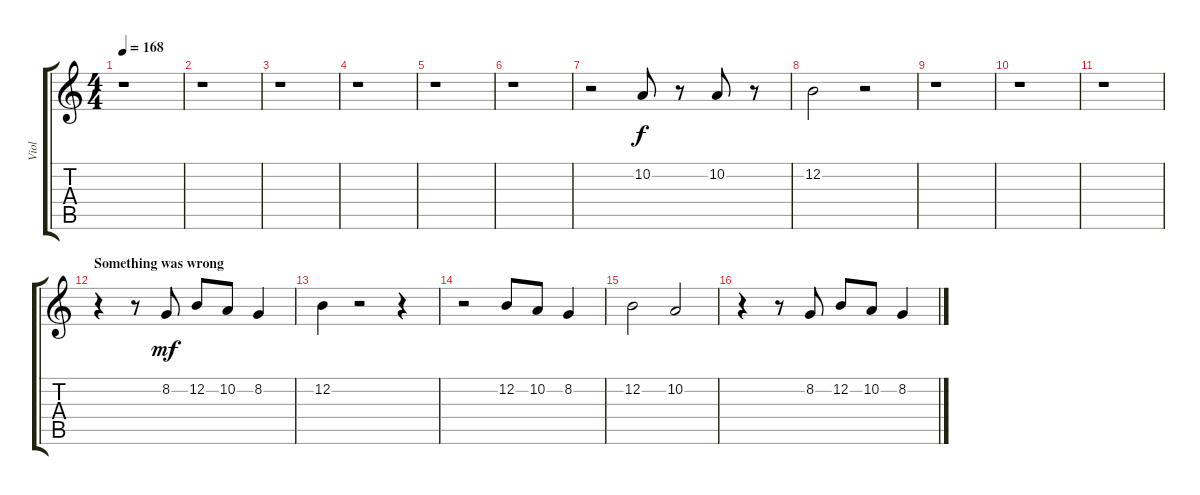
\track ("Viol" "Viol") {instrument violin}
\staff {score tabs}
\tuning (E4 B3 G3 D3 A2 E2) {hide}
\ts (4 4)
\tempo 168
\clef g2
\ks c
r.1{dy f} |
r.1 |
r.1 |
\section ("" "")
r.1 |
r.1 |
r.1 |
r.2 10.2.8 r.8 10.2.8 r.8 |
12.2.2 r.2 |
r.1 |
r.1 |
r.1 |
\section ("" "Something was wrong")
r.4 r.8 8.2.8{dy mf} 12.2.8 10.2.8 8.2.4 |
12.2.4 r.2 r.4 |
r.2 12.2.8 10.2.8 8.2.4 |
12.2.2 10.2.2 |
r.4 r.8 8.2.8 12.2.8 10.2.8 8.2.4
